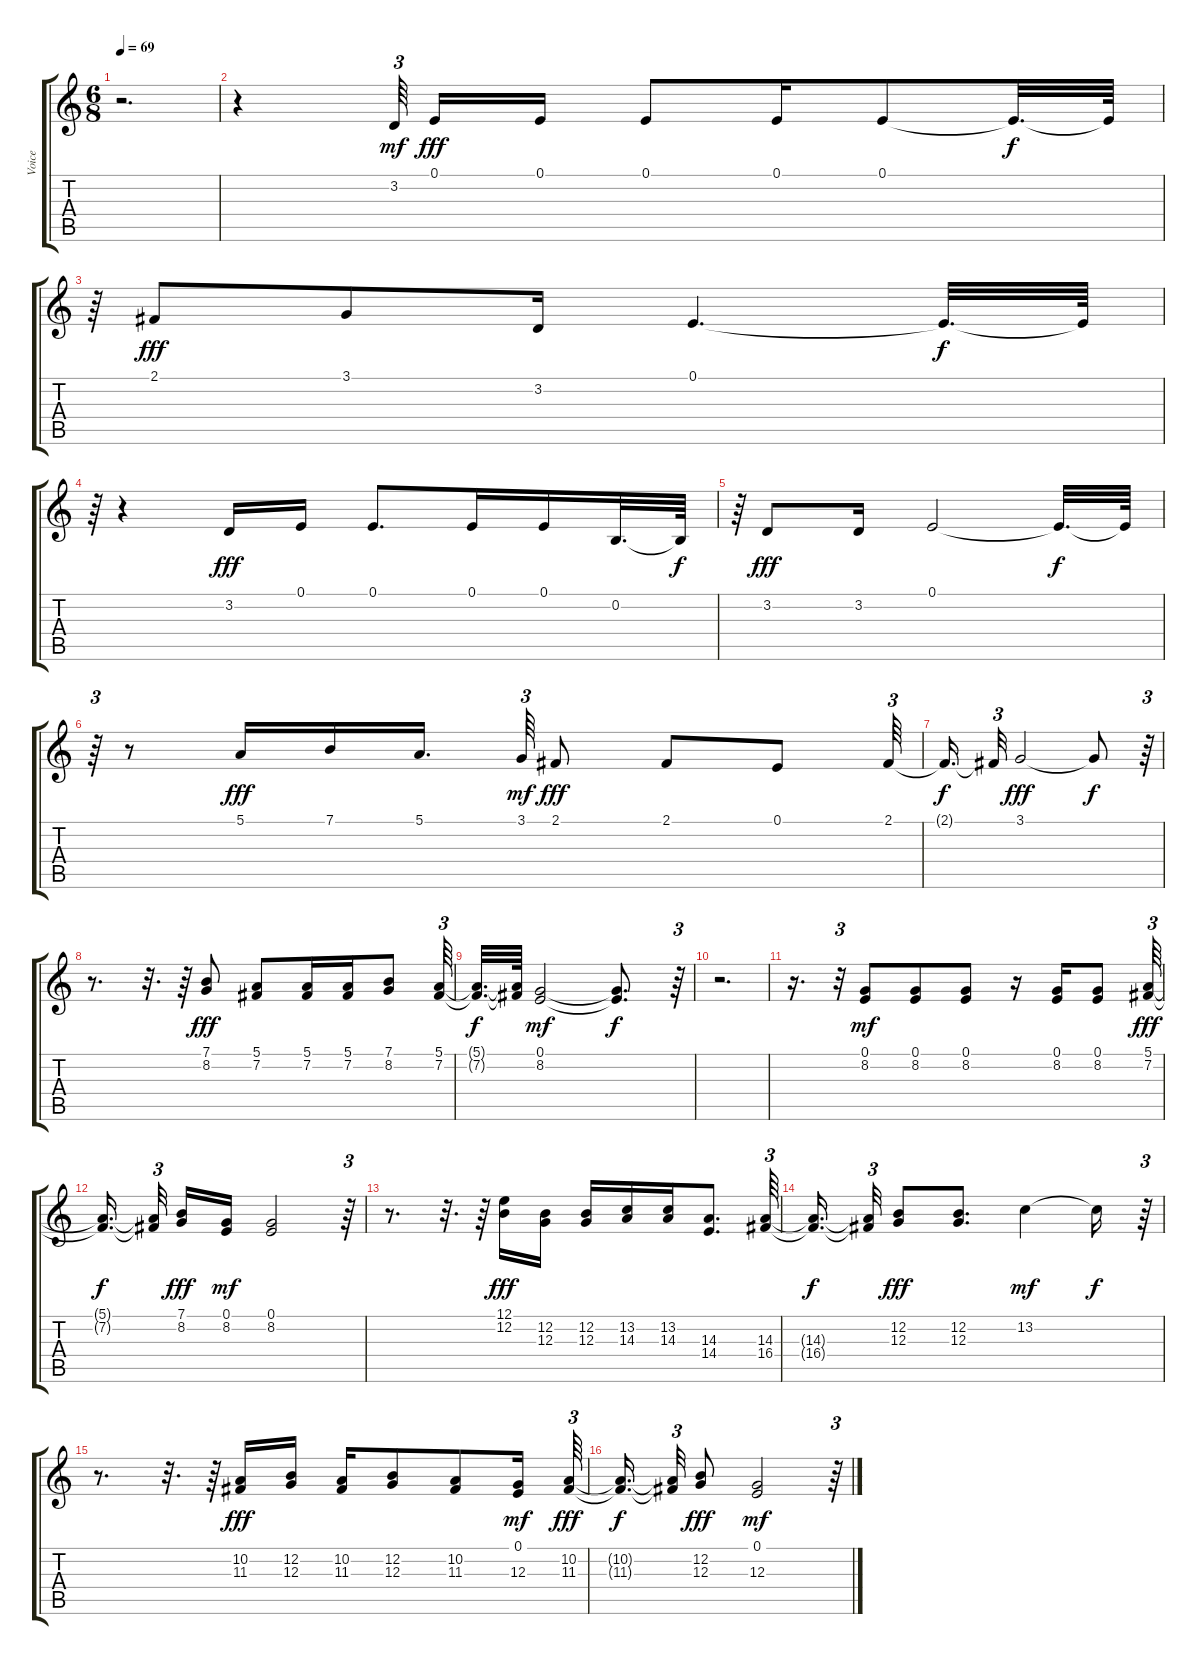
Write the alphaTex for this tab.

\track ("Voice" "Voice") {instrument pad1newage}
\staff {score tabs}
\tuning (E4 B3 G3 D3 A2 E2) {hide}
\ts (6 8)
\tempo 69
\clef g2
\ks c
r.2{d dy f} |
r.4 3.2.64{tu (3 2) dy mf beam splitsecondary} 0.1.16{dy fff} 0.1.16 0.1.8 0.1.16 0.1.8 0.1{t}.32{d dy f} 0.1{t}.64 |
r.64{tu (3 2)} 2.1.8{dy fff} 3.1.8 3.2.16 0.1.4{d} 0.1{t}.32{d dy f} 0.1{t}.64 |
r.64{tu (3 2)} r.4 3.2.16{dy fff} 0.1.16 0.1.8{d} 0.1.16 0.1.16 0.2.32{d} 0.2{t}.64{dy f} |
r.64{tu (3 2)} 3.2.8{dy fff} 3.2.16 0.1.2 0.1{t}.32{d dy f} 0.1{t}.64 |
r.64{tu (3 2)} r.8 5.1.16{dy fff} 7.1.16 5.1.16{d beam splitsecondary} 3.1.64{tu (3 2) dy mf} 2.1.8{dy fff} 2.1.8 0.1.8 2.1.64{tu (3 2)} |
2.1{t}.16{d dy f} 2.1{t}.32{tu (3 2)} 3.1.2{dy fff} 3.1{t}.8{dy f} r.64{tu (3 2)} |
r.8{d} r.32{d} r.64 (7.1 8.2).8{dy fff} (5.1 7.2).8 (5.1 7.2).16 (5.1 7.2).16 (7.1 8.2).8 (5.1 7.2).64{tu (3 2)} |
(5.1{t} 7.2{t}).32{d dy f} (5.1{t} 7.2{t}).64 (0.1 8.2).2{dy mf} (0.1{t} 8.2{t}).8{d dy f} r.64{tu (3 2)} |
r.2{d} |
r.16{d} r.32{tu (3 2)} (0.1 8.2).8{dy mf} (0.1 8.2).8 (0.1 8.2).8 r.16 (0.1 8.2).16 (0.1 8.2).8 (5.1 7.2).64{tu (3 2) dy fff} |
(5.1{t} 7.2{t}).16{d dy f beam splitsecondary} (5.1{t} 7.2{t}).32{tu (3 2) beam splitsecondary} (7.1 8.2).16{dy fff} (0.1 8.2).16{dy mf} (0.1 8.2).2 r.64{tu (3 2)} |
r.8{d} r.32{d} r.64 (12.1 12.2).16{dy fff} (12.2 12.3).16 (12.2 12.3).16 (13.2 14.3).16 (13.2 14.3).16 (14.3 14.4).8{d} (14.3 16.4).64{tu (3 2)} |
(14.3{t} 16.4{t}).16{d dy f beam splitsecondary} (14.3{t} 16.4{t}).32{tu (3 2)} (12.2 12.3).8{dy fff} (12.2 12.3).8{d} 13.2.4{dy mf} 13.2{t}.16{dy f} r.64{tu (3 2)} |
r.8{d} r.32{d} r.64 (10.2 11.3).16{dy fff} (12.2 12.3).16 (10.2 11.3).16 (12.2 12.3).8 (10.2 11.3).8 (0.1 12.3).16{dy mf} (10.2 11.3).64{tu (3 2) dy fff} |
(10.2{t} 11.3{t}).16{d dy f beam splitsecondary} (10.2{t} 11.3{t}).32{tu (3 2)} (12.2 12.3).8{dy fff} (0.1 12.3).2{dy mf} r.64{tu (3 2)}
